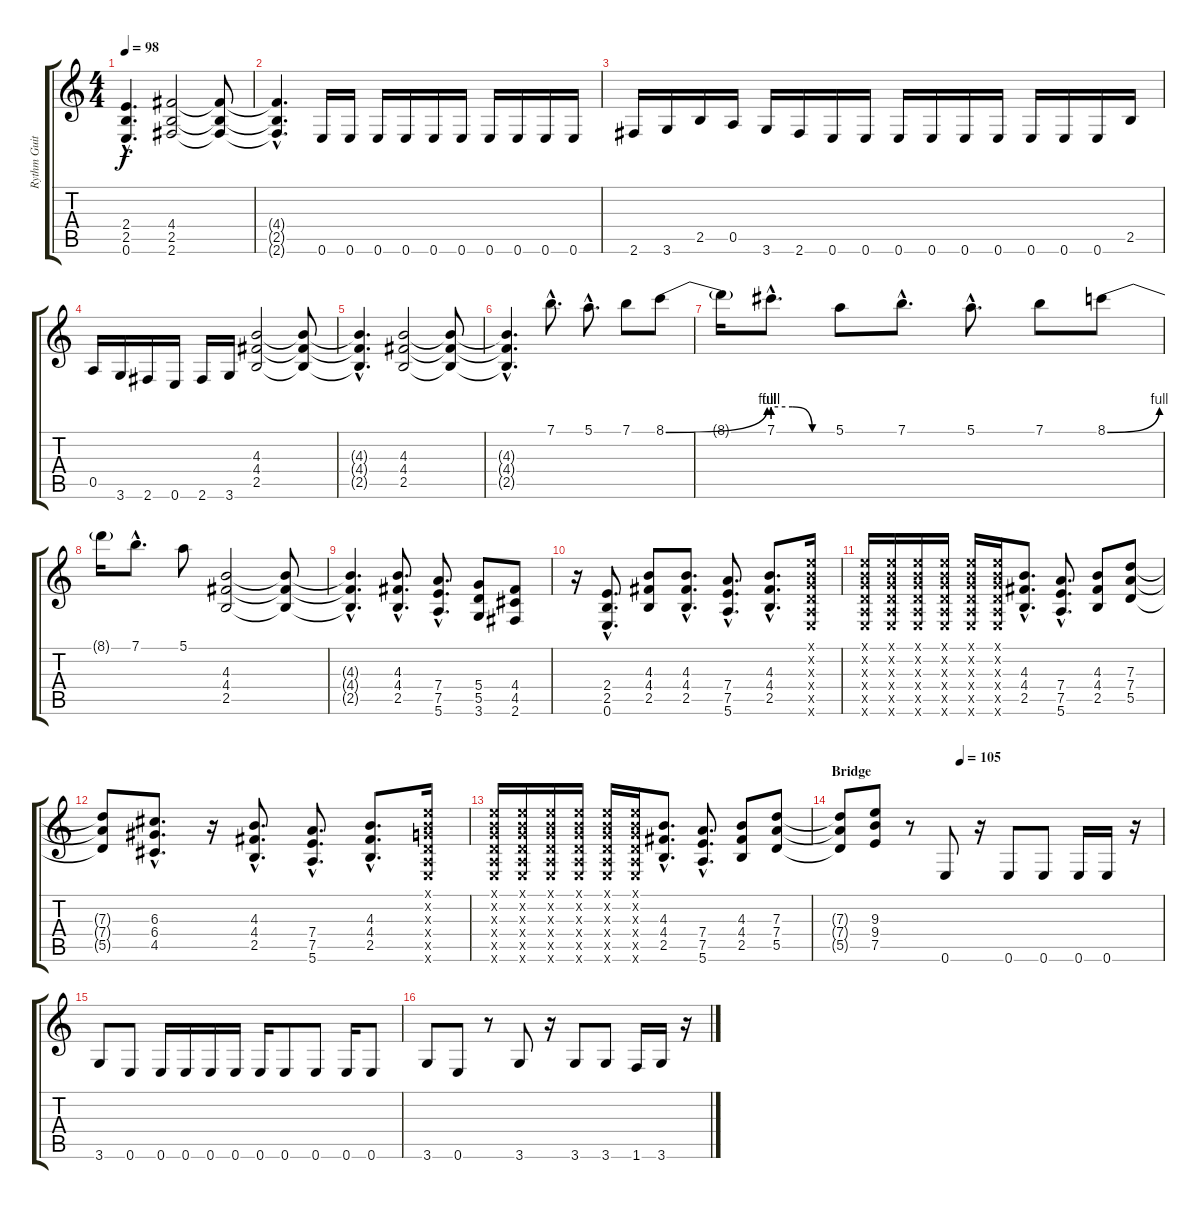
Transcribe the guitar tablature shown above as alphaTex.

\track ("Rythm Guitar" "Rythm Guit") {instrument distortionguitar}
\staff {score tabs}
\tuning (E4 B3 G3 D3 A2 E2) {hide}
\ts (4 4)
\tempo 98
\clef g2
\ks c
(2.4{hac t} 2.5{hac t} 0.6{hac t}).4{d dy f} (4.4 2.5 2.6).2 (4.4{t} 2.5{t} 2.6{t}).8 |
(4.4{hac t} 2.5{hac t} 2.6{hac t}).4{d} 0.6.16{volume 16} 0.6.16 0.6.16 0.6.16 0.6.16 0.6.16 0.6.16 0.6.16 0.6.16 0.6.16 |
2.6.16 3.6.16 2.5.16 0.5.16 3.6.16 2.6.16 0.6.16 0.6.16 0.6.16 0.6.16 0.6.16 0.6.16 0.6.16 0.6.16 0.6.16 2.5.16 |
0.5.16 3.6.16 2.6.16 0.6.16 2.6.16 3.6.16 (4.3 4.4 2.5).2 (4.3{t} 4.4{t} 2.5{t}).8 |
(4.3{hac t} 4.4{hac t} 2.5{hac t}).4{d} (4.3 4.4 2.5).2 (4.3{t} 4.4{t} 2.5{t}).8 |
(4.3{hac t} 4.4{hac t} 2.5{hac t}).4{d} 7.1{hac}.8{d} 5.1{hac}.8{d} 7.1.8 8.1{be (bend 0 0 60 4)}.8 |
8.1{t}.16 7.1{be (custom 0 4 20 4 40 0 60 0) hac}.8{d} 5.1.8 7.1{hac}.8{d} 5.1{hac}.8{d} 7.1.8 8.1{be (bend 0 0 60 4)}.8 |
8.1{t}.16 7.1{hac}.8{d} 5.1.8 (4.3 4.4 2.5).2 (4.3{t} 4.4{t} 2.5{t}).8 |
(4.3{hac t} 4.4{hac t} 2.5{hac t}).4{d} (4.3{hac} 4.4{hac} 2.5{hac}).8{d} (7.4{hac} 7.5{hac} 5.6{hac}).8{d} (5.4 5.5 3.6).8 (4.4 4.5 2.6).8 |
r.16 (2.4{hac} 2.5{hac} 0.6{hac}).8{d} (4.3 4.4 2.5).8 (4.3{hac} 4.4{hac} 2.5{hac}).8{d} (7.4{hac} 7.5{hac} 5.6{hac}).8{d} (4.3{hac} 4.4{hac} 2.5{hac}).8{d} (0.1{x} 0.2{x} 0.3{x} 0.4{x} 0.5{x} 0.6{x}).16 |
(0.1{x} 0.2{x} 0.3{x} 0.4{x} 0.5{x} 0.6{x}).16 (0.1{x} 0.2{x} 0.3{x} 0.4{x} 0.5{x} 0.6{x}).16 (0.1{x} 0.2{x} 0.3{x} 0.4{x} 0.5{x} 0.6{x}).16 (0.1{x} 0.2{x} 0.3{x} 0.4{x} 0.5{x} 0.6{x}).16 (0.1{x} 0.2{x} 0.3{x} 0.4{x} 0.5{x} 0.6{x}).16 (0.1{x} 0.2{x} 0.3{x} 0.4{x} 0.5{x} 0.6{x}).16 (4.3{hac} 4.4{hac} 2.5{hac}).8{d} (7.4{hac} 7.5{hac} 5.6{hac}).8{d} (4.3 4.4 2.5).8 (7.3 7.4 5.5).8 |
(7.3{t} 7.4{t} 5.5{t}).8 (6.3{hac} 6.4{hac} 4.5{hac}).8{d} r.16 (4.3{hac} 4.4{hac} 2.5{hac}).8{d} (7.4{hac} 7.5{hac} 5.6{hac}).8{d} (4.3{hac} 4.4{hac} 2.5{hac}).8{d} (0.1{x} 0.2{x} 0.3{x} 0.4{x} 0.5{x} 0.6{x}).16 |
(0.1{x} 0.2{x} 0.3{x} 0.4{x} 0.5{x} 0.6{x}).16 (0.1{x} 0.2{x} 0.3{x} 0.4{x} 0.5{x} 0.6{x}).16 (0.1{x} 0.2{x} 0.3{x} 0.4{x} 0.5{x} 0.6{x}).16 (0.1{x} 0.2{x} 0.3{x} 0.4{x} 0.5{x} 0.6{x}).16 (0.1{x} 0.2{x} 0.3{x} 0.4{x} 0.5{x} 0.6{x}).16 (0.1{x} 0.2{x} 0.3{x} 0.4{x} 0.5{x} 0.6{x}).16 (4.3{hac} 4.4{hac} 2.5{hac}).8{d} (7.4{hac} 7.5{hac} 5.6{hac}).8{d} (4.3 4.4 2.5).8 (7.3 7.4 5.5).8 |
\section ("" "Bridge")
\tempo (105 0.375)
(7.3{t} 7.4{t} 5.5{t}).8 (9.3 9.4 7.5).8 r.8 0.6.8 r.16 0.6.8 0.6.8 0.6.16 0.6.16 r.16 |
3.6.8 0.6.8 0.6.16 0.6.16 0.6.16 0.6.16 0.6.16 0.6.8 0.6.8 0.6.16 0.6.8 |
3.6.8 0.6.8 r.8 3.6.8 r.16 3.6.8 3.6.8 1.6.16 3.6.16 r.16
